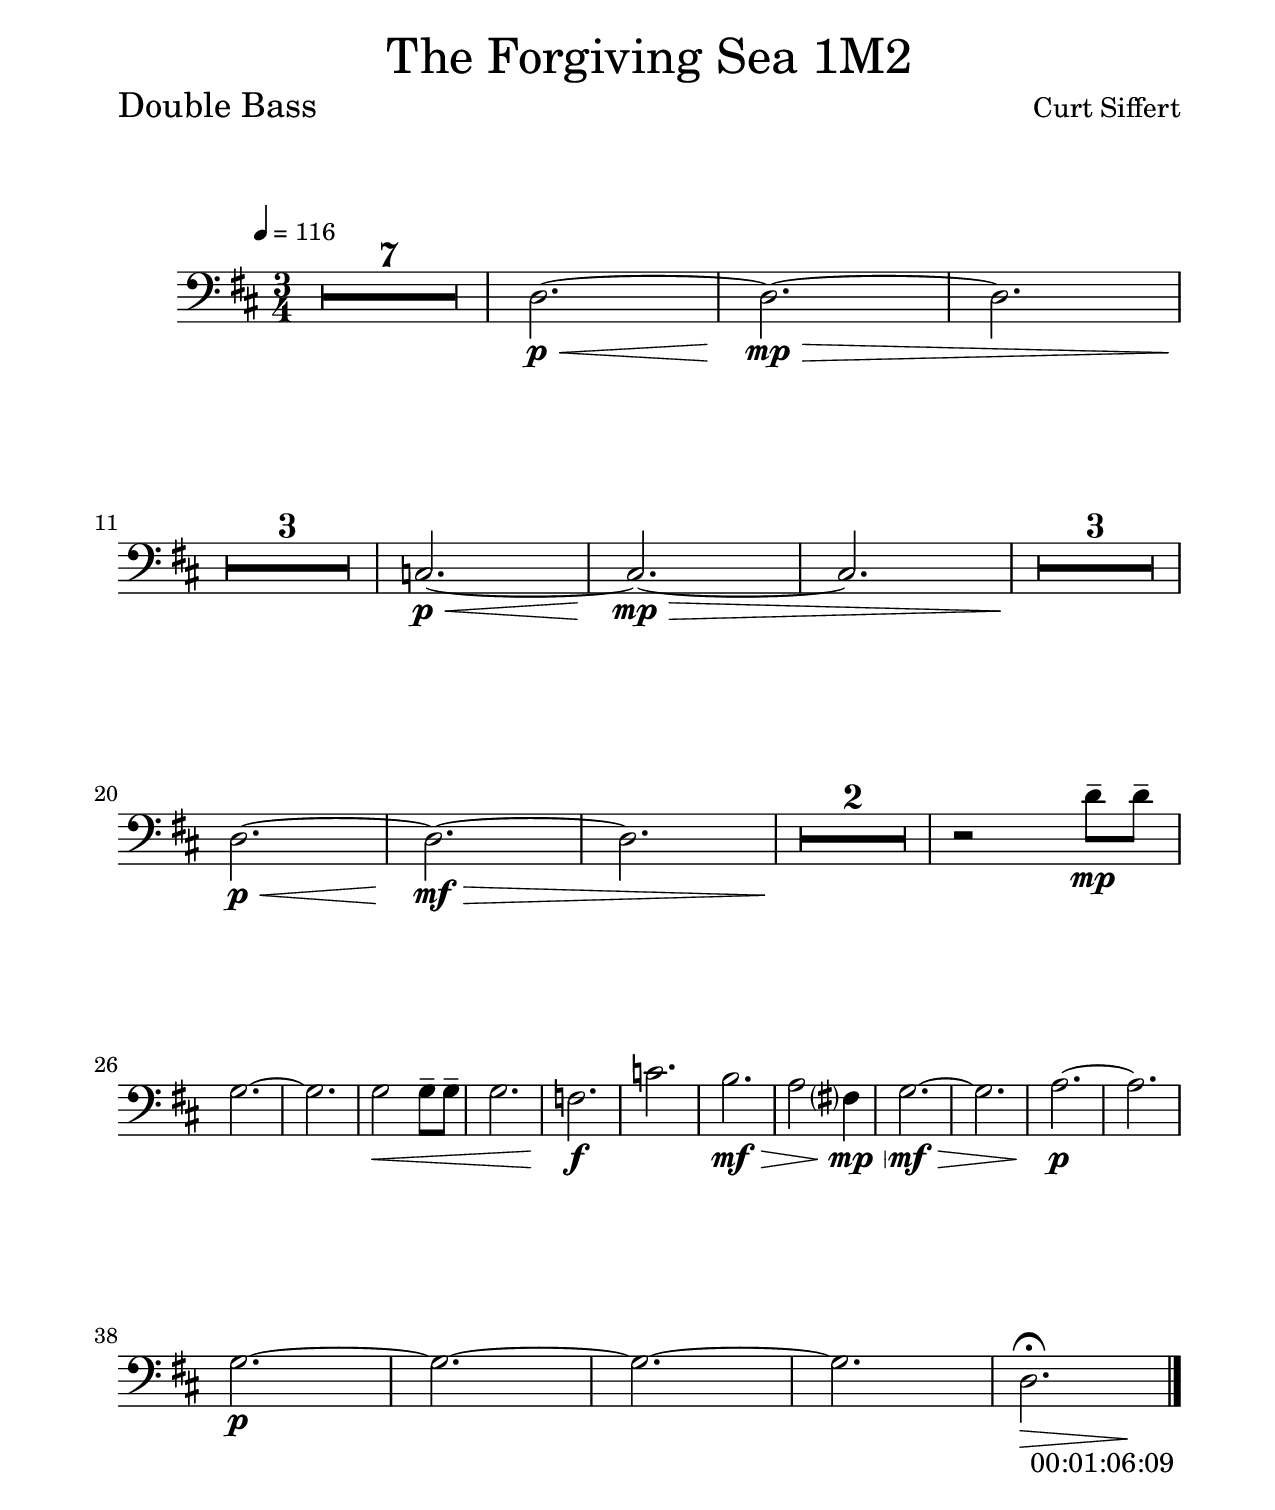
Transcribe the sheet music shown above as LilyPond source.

\version "2.18.2"
\include "english.ly"
\include "../lib/parts.ily"

\header {
  	instrument = "Double Bass"
}

\version "2.18.2"
\include "english.ly"

doubleBassNotes = \relative c {

	\time 3/4
	\key d \major
	\set tieWaitForNote = ##t
	\clef bass
	
	R2.*7
	
	d2.\p\<~
	d2.\mp\>~
	d2.

	\tag #'part { \break }
	
	R2.*3\!

	c2.\p\<~
	c2.\mp\>~
	c2.

	R2.*3\!

	\tag #'part { \break }

	d2.\p\<~
	d2.\mf\>~
	d2.
	
	R2.*2\!

	r2 d'8--\mp d-- |

	\tag #'part { \break }
	
	g,2. ~
	g2.
	g2\< g8-- g-- |
	g2.
	
	f2.\f
	c'2.
	b2.\mf\>
	\override Hairpin.to-barline = ##f
	a2 fs?4\mp\<
	\override Hairpin.to-barline = ##t
	g2.\mf\> ~
	g2.
	a2.\p ~
	a2.

	\tag #'part { \break }
	
	g2.\p ~
	g ~
	g ~
	g ~
	
	<< {d2.\fermata } {s4\> s4 s4\!} >>
		
	\bar "|."
	\override Score.RehearsalMark.direction = #DOWN
	\override Score.RehearsalMark.self-alignment-X = #RIGHT  
	\override Score.RehearsalMark.font-size = #0
	\mark "00:01:06:09"			
	
}


{ 
	\everyPartScore
	\keepWithTag #'part \doubleBassNotes	
}	
